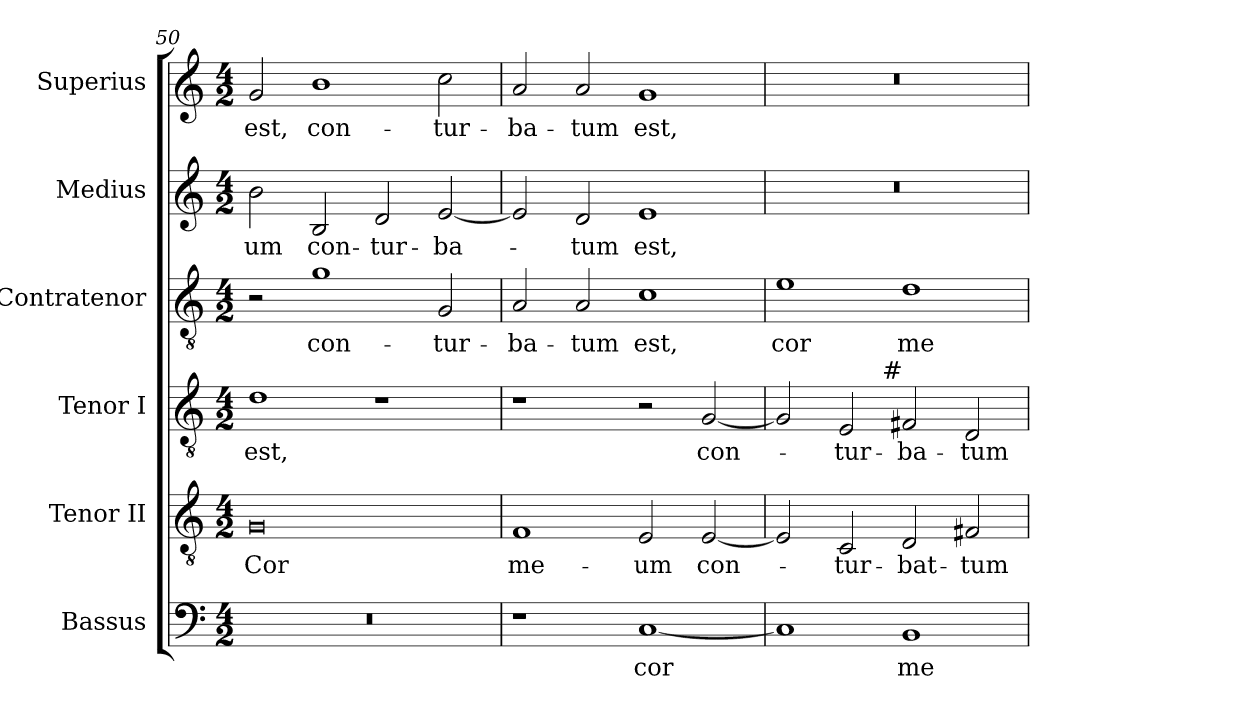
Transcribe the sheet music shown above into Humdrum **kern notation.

**kern	**text	**kern	**text	**kern	**text	**kern	**text	**kern	**text	**kern	**text
*part6	*part6	*part5	*part5	*part4	*part4	*part3	*part3	*part2	*part2	*part1	*part1
*staff6	*staff6	*staff5	*staff5	*staff4	*staff4	*staff3	*staff3	*staff2	*staff2	*staff1	*staff1
*I"Bassus	*	*I"Tenor II	*	*I"Tenor I	*	*I"Contratenor	*	*I"Medius	*	*I"Superius	*
*I'B.	*	*I'T. II	*	*I'T. I	*	*I'Ct.	*	*I'M.	*	*I'S.	*
*clefF4	*	*clefGv2	*	*clefGv2	*	*clefGv2	*	*clefG2	*	*clefG2	*
*	*	*ITrd7c12	*	*ITrd7c12	*	*ITrd7c12	*	*	*	*	*
*k[]	*	*k[]	*	*k[]	*	*k[]	*	*k[]	*	*k[]	*
*C:	*	*C:	*	*C:	*	*C:	*	*C:	*	*C:	*
*M4/2	*	*M4/2	*	*M4/2	*	*M4/2	*	*M4/2	*	*M4/2	*
=50	=50	=50	=50	=50	=50	=50	=50	=50	=50	=50	=50
!LO:N:vis=1	!	!	!	!	!	!	!	!	!	!	!
!	!	!	!LO:LY:b:color=#000000	!	!	!	!	!	!	!	!
!	!	!	!	!	!LO:LY:b:color=#000000	!	!	!	!	!	!
!	!	!	!	!	!	!	!	!	!LO:LY:b:color=#000000	!	!
!	!	!	!	!	!	!	!	!	!	!	!LO:LY:b:color=#000000
0r	.	0GGi	Cor	1Di	est,	2r	.	2bi\	-um	2gi/	est,
!	!	!	!	!	!	!	!LO:LY:b:color=#000000	!	!	!	!
!	!	!	!	!	!	!	!	!	!LO:LY:b:color=#000000	!	!
!	!	!	!	!	!	!	!	!	!	!	!LO:LY:b:color=#000000
.	.	.	.	.	.	1Gi	con-	2Bi/	con-	1bi	con-
!	!	!	!	!	!	!	!	!	!LO:LY:b:color=#000000	!	!
.	.	.	.	1r	.	.	.	2di/	-tur-	.	.
!	!	!	!	!	!	!	!LO:LY:b:color=#000000	!	!	!	!
!	!	!	!	!	!	!	!	!	!LO:LY:b:color=#000000	!	!
!	!	!	!	!	!	!	!	!	!	!	!LO:LY:b:color=#000000
.	.	.	.	.	.	2GGi/	-tur-	[<2ei/	-ba-	2cci\	-tur-
=51	=51	=51	=51	=51	=51	=51	=51	=51	=51	=51	=51
!	!	!	!LO:LY:b:color=#000000	!	!	!	!	!	!	!	!
!	!	!	!	!	!	!	!LO:LY:b:color=#000000	!	!	!	!
!	!	!	!	!	!	!	!	!	!	!	!LO:LY:b:color=#000000
1r	.	1FFi	me-	1r	.	2AAi/	-ba-	2ei/]	.	2ai/	-ba-
!	!	!	!	!	!	!	!LO:LY:b:color=#000000	!	!	!	!
!	!	!	!	!	!	!	!	!	!LO:LY:b:color=#000000	!	!
!	!	!	!	!	!	!	!	!	!	!	!LO:LY:b:color=#000000
.	.	.	.	.	.	2AAi/	-tum	2di/	-tum	2ai/	-tum
!	!LO:LY:b:color=#000000	!	!	!	!	!	!	!	!	!	!
!	!	!	!LO:LY:b:color=#000000	!	!	!	!	!	!	!	!
!	!	!	!	!	!	!	!LO:LY:b:color=#000000	!	!	!	!
!	!	!	!	!	!	!	!	!	!LO:LY:b:color=#000000	!	!
!	!	!	!	!	!	!	!	!	!	!	!LO:LY:b:color=#000000
[<1Ci	cor	2EEi/	-um	2r	.	1Ci	est,	1ei	est,	1gi	est,
!	!	!	!LO:LY:b:color=#000000	!	!	!	!	!	!	!	!
!	!	!	!	!	!LO:LY:b:color=#000000	!	!	!	!	!	!
.	.	[<2EEi/	con-	[<2GGi/	con-	.	.	.	.	.	.
!!LO:LB:g=z
=52	=52	=52	=52	=52	=52	=52	=52	=52	=52	=52	=52
!	!	!	!	!	!	!	!LO:LY:b:color=#000000	!LO:N:vis=1	!	!LO:N:vis=1	!
1Ci]	.	2EEi/]	.	2GGi/]	.	1Ei	cor	0r	.	0r	.
!	!	!	!LO:LY:b:color=#000000	!	!	!	!	!	!	!	!
!	!	!	!	!	!LO:LY:b:color=#000000	!	!	!	!	!	!
.	.	2CCi/	-tur-	2EEi/	-tur-	.	.	.	.	.	.
!	!LO:LY:b:color=#000000	!	!	!	!	!	!	!	!	!	!
!	!	!	!LO:LY:b:color=#000000	!	!	!	!	!	!	!	!
!	!	!	!	!	!LO:LY:b:color=#000000	!	!	!	!	!	!
!	!	!	!	!LO:TX:a:rj:t=#	!	!	!	!	!	!	!
!	!	!	!	!	!	!	!LO:LY:b:color=#000000	!	!	!	!
1BBi	me-	2DDi/	-bat-	2FF#i/	-ba-	1Di	me-	.	.	.	.
!	!	!	!LO:LY:b:color=#000000	!	!	!	!	!	!	!	!
!	!	!	!	!	!LO:LY:b:color=#000000	!	!	!	!	!	!
.	.	2FF#Xi/	-tum	2DDi/	-tum	.	.	.	.	.	.
=	=	=	=	=	=	=	=	=	=	=	=
*-	*-	*-	*-	*-	*-	*-	*-	*-	*-	*-	*-
